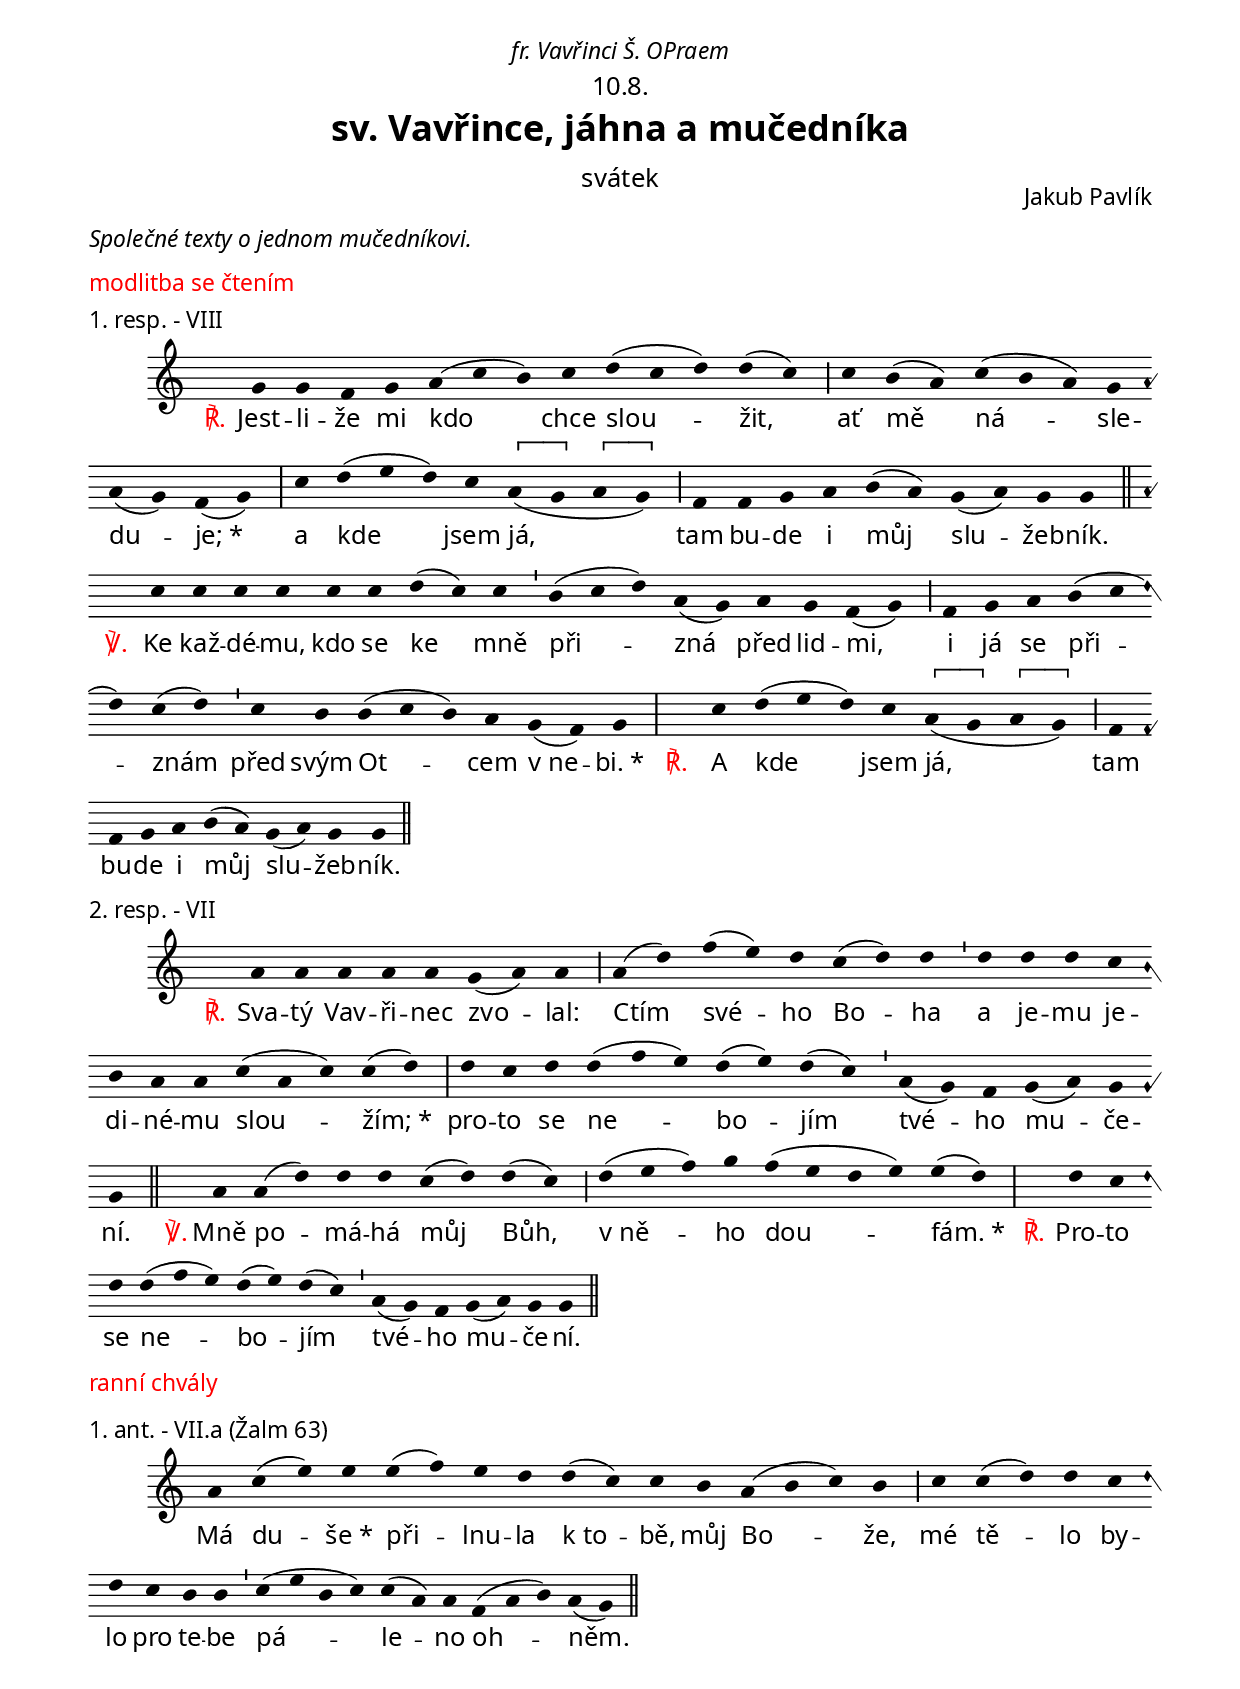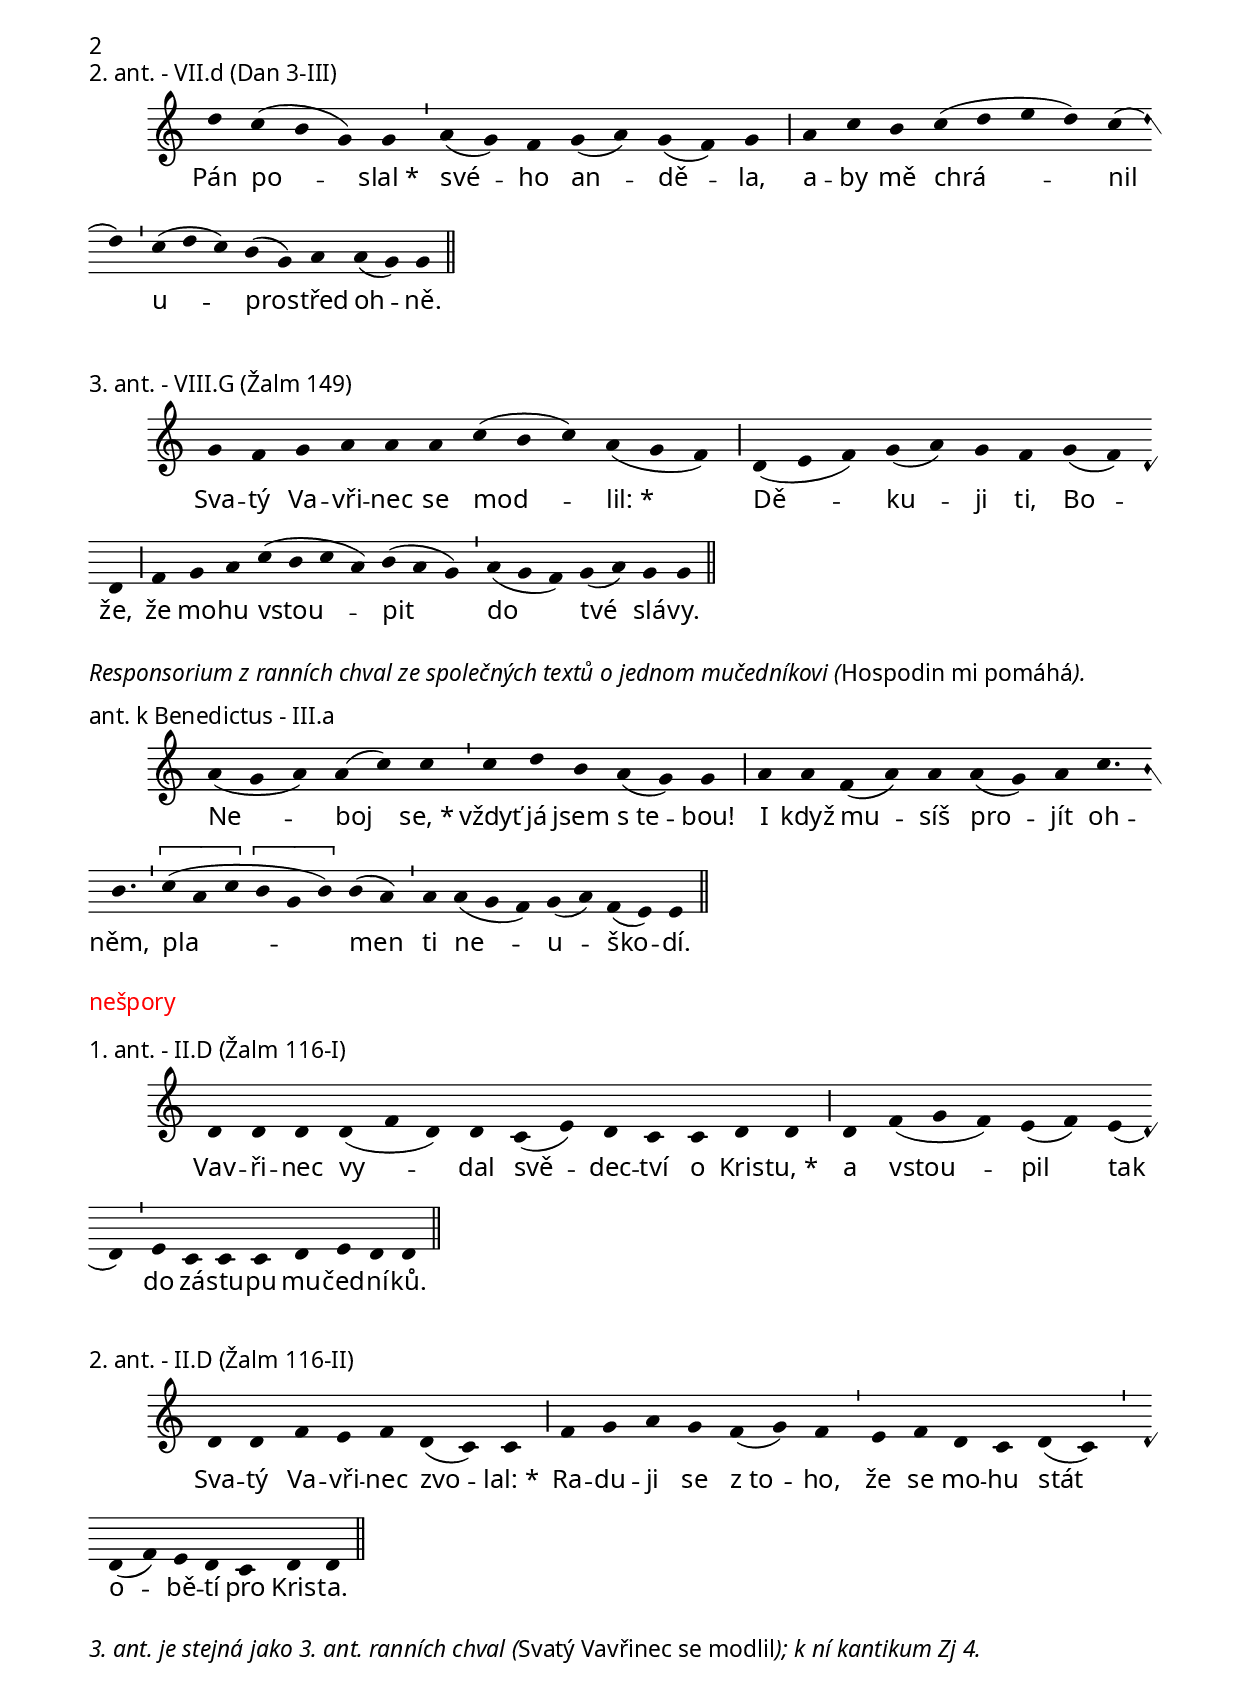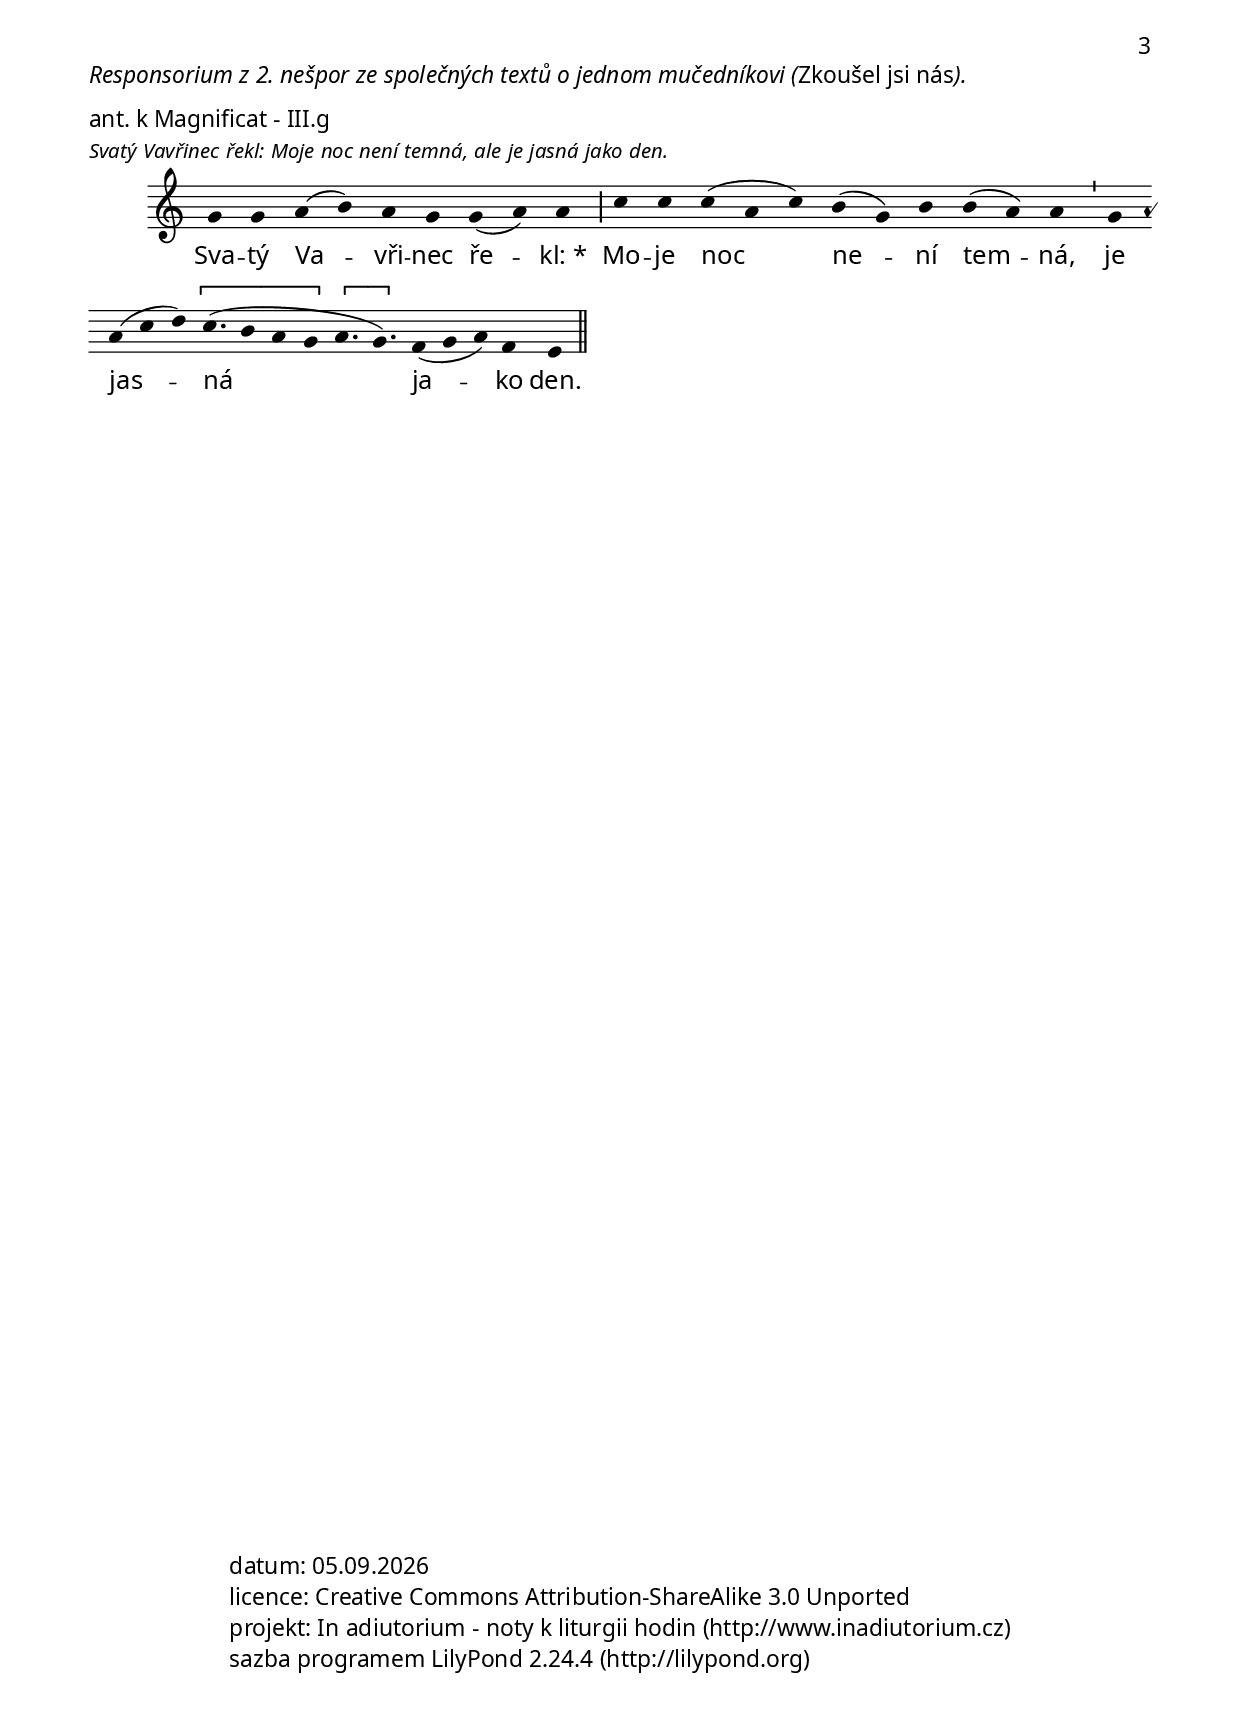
\version "2.15.40"

\include "../spolecne.ly"
\include "../dilyresponsorii.ly"

\header {
  title = \markup\titleSvatek
            "sv. Vavřince, jáhna a mučedníka"
            svátek
            10.8.
  composer = "Jakub Pavlík"
  dedication = \markup\italic "fr. Vavřinci Š. OPraem"
}

\markup\communia #'(#:mucednik)

\markup {\nadpisHodinka {"modlitba se čtením"}}

\score {
  \relative c'' {
    \choralniRezim

    % R
    \neviditelna a
    g4 g f g a( c b) c d( c d) d( c) \barMaior
    c b( a) c( b a) g a( g) f( g) \barMax

    c d( e d) c \[ a( g \] \[ a g) \] \barMaior
    f f g a b( a) g( a) g g \barFinalis
    % V
    \neviditelna a
    c c c c c c d( c) c \barMin b( c d) a( g) a g f( g) \barMaior
    f g a b( c d) c( d) \barMin c b b( c b) a g( f) g \barMax

    % R
    \neviditelna a
    c d( e d) c \[ a( g \] \[ a g) \] \barMaior
    f f g a b( a) g( a) g g \barFinalis
  }
  \addlyrics {
    \Response Jest -- li -- že mi kdo chce slou -- žit,
    ať mě ná -- sle -- du -- je;_*

    a kde jsem já,
    tam bu -- de i můj slu -- žeb -- ník.
    \Verse Ke kaž -- dé -- mu, kdo se ke mně při -- zná před lid -- mi,
    i já se při -- znám před svým Ot -- cem v_ne -- bi._*

    \Response A kde jsem já, tam bu -- de i můj slu -- žeb -- ník.
  }
  \header {
    quid = "1. resp."
    modus = "VIII"
    id = "cte-r1"
    piece = \markup {\sestavTitulekResp}
  }
}

\score {
  \relative c'' {
    \choralniRezim

    % R
    \neviditelna a
    a4 a a a a g( a) a \barMaior
    a( d) f( e) d c( d) d \barMin
    d d d c b a a c( a c) c( d) \barMax

    d c d d( f e) d( e) d( c) \barMin a( g) f g( a) g g \barFinalis

    % V
    \neviditelna a
    a4 a( d) d d c( d) d( c) \barMaior d( e f) g f( e d e) e( d) \barMax

    % R
    \neviditelna a
    d c d d( f e) d( e) d( c) \barMin a( g) f g( a) g g \barFinalis
  }
  \addlyrics {
    \Response Sva -- tý Vav -- ři -- nec zvo -- lal:
    Ctím své -- ho Bo -- ha
    a je -- mu je -- di -- né -- mu slou -- žím;_*
    pro -- to se ne -- bo -- jím tvé -- ho mu -- če -- ní.
    \Verse Mně po -- má -- há můj Bůh, v_ně -- ho dou -- fám._*
    \Response Pro -- to se ne -- bo -- jím tvé -- ho mu -- če -- ní.
  }
  \header {
    quid = "2. resp."
    modus = "VII"
    id = "cte-r2"
    piece = \markup {\sestavTitulekResp}
  }
}

\markup {\nadpisHodinka {"ranní chvály"}}

\score {
  \relative c'' {
    \choralniRezim
    a4 c( e) e e( f) e d d( c) c b a( b c) b \barMaior
    c c( d) d c d c b b \barMin c( e b c) c( a) a f( a b) a( g) \barFinalis
  }
  \addlyrics {
    Má du -- še_* při -- lnu -- la k_to -- bě, můj Bo -- že,
    mé tě -- lo by -- lo pro te -- be pá -- le -- no oh -- něm.
  }
  \header {
    quid = "1. ant."
    modus = "VII"
    differentia = "a"
    psalmus = "Žalm 63"
    placet = "melodie _páleno ohněm_ se mi stále líbí, ale je pro mě skoro nemožné čistě ji zazpívat"
    id = "rch-a1"
    piece = \markup {\sestavTitulek}
  }
}

\pageBreak

\score {
  \relative c'' {
    \choralniRezim
    d4 c( b g) g \barMin
    a( g) f g( a) g( f) g \barMaior
    a c b c( d e d) c( d) \barMin
    c( d c) b( g) a a( g) g \barFinalis
  }
  \addlyrics {
    Pán po -- slal_*
    své -- ho an -- dě -- la,
    a -- by mě chrá -- nil
    u -- pro -- střed oh -- ně.
  }
  \header {
    quid = "2. ant."
    modus = "VII"
    differentia = "d"
    psalmus = "Dan 3-III"
    fial = "sanktoral/0222petruvstolec.ly#mc-a2?zacatek"
    id = "rch-a2"
    piece = \markup {\sestavTitulek}
  }
}

\score {
  \relative c'' {
    \choralniRezim
    g4 f g a a a c( b c) a( g f) \barMaior
    d( e f) g( a) g f g( f) d \barMaior
    f g a c( b c a) b( a g) \barMin a( g f) g( a) g g \barFinalis
  }
  \addlyrics {
    Sva -- tý Va -- vři -- nec se mod -- lil:_*
    Dě -- ku -- ji ti, Bo -- že,
    že mo -- hu vstou -- pit do tvé slá -- vy.
  }
  \header {
    quid = "3. ant."
    modus = "VIII"
    differentia = "G"
    psalmus = "Žalm 149"
    placet = "spíš zjednodušit, zejm. _vstoupit_ je nepěkné"
    id = "rch-a3"
    piece = \markup {\sestavTitulek}
  }
}

\markup\italic\chant-ref "rch-r" "commune/commune_jedenmucednik.ly#rch-resp" {
  Responsorium z ranních chval ze společných textů
  o jednom mučedníkovi \concat{(\upright{"Hospodin mi pomáhá"}).}
}

\score {
  \relative c'' {
    \choralniRezim
    a4( g a) a( c) c \barMin c d b a( g) g \barMaior
    a a f( a) a a( g) a c4. b \barMin
    \[ c4( a c \] \[ b g b) \] b( a) \barMin a a( g f) g( a) f( e) e \barFinalis
  }
  \addlyrics {
    Ne -- boj se,_* vždyť já jsem s_te -- bou!
    I když mu -- síš pro -- jít oh -- něm,
    pla -- men ti ne -- u -- ško -- dí.
  }
  \header {
    quid = "ant. k Benedictus"
    modus = "III"
    differentia = "a"
    psalmus = ""
    id = "rch-aben"
    piece = \markup {\sestavTitulekBezZalmu}
  }
}

\markup {\nadpisHodinka {"nešpory"}}

\score {
  \relative c' {
    \choralniRezim
    d4 d d d( f d) d c( e) d c c d d \barMaior
    d f( g f) e( f) e( d) \barMin e c c c d e d d \barFinalis
  }
  \addlyrics {
    Vav -- ři -- nec vy -- dal svě -- dec -- tví o Kris -- tu,_*
    a vstou -- pil tak do zá -- stu -- pu mu -- čed -- ní -- ků.
  }
  \header {
    quid = "1. ant."
    modus = "II"
    differentia = "D"
    psalmus = "Žalm 116-I"
    id = "ne-a1"
    piece = \markup {\sestavTitulek}
  }
}

\score {
  \relative c' {
    \choralniRezim
    d4 d f e f d( c) c \barMaior
    f g a g f( g) f \barMin
    e f d c d( c) \barMin
    d( f) e d c d d \barFinalis
  }
  \addlyrics {
    Sva -- tý Va -- vři -- nec zvo -- lal:_*
    Ra -- du -- ji se z_to -- ho,
    že se mo -- hu stát
    o -- bě -- tí pro Kris -- ta.
  }
  \header {
    quid = "2. ant."
    modus = "II"
    differentia = "D"
    psalmus = "Žalm 116-II"
    id = "ne-a2"
    piece = \markup {\sestavTitulek}
  }
}

\markup\italic\chant-ref "ne-a3" "sanktoral/0810vavrinec.ly#rch-a3" {
  3. ant. je stejná jako 3. ant. ranních chval \concat{(\upright{"Svatý Vavřinec se modlil"});} k ní kantikum Zj 4.
}

\markup\italic\chant-ref "ne-r" "commune/commune_jedenmucednik.ly#2ne-resp" {
  Responsorium z 2. nešpor ze společných textů
  o jednom mučedníkovi \concat{(\upright{"Zkoušel jsi nás"}).}
}

\score {
  \relative c'' {
    \choralniRezim
    g4 g a( b) a g g( a) a \barMaior
    c4 c c( a c) b( g) b b( a) a \barMin
    g a( c d) \[ c4.( b4 a g \] \[ a4. g) \] f4( g a) f e \barFinalis
  }
  \addlyrics {
    Sva -- tý Va -- vři -- nec ře -- kl:_*
    Mo -- je noc ne -- ní tem -- ná,
    % a -- le % -- to mi tu nesedi
    je jas -- ná ja -- ko den.
  }
  \header {
    textus_approbatus = "Svatý Vavřinec řekl: Moje noc není temná, ale je jasná jako den."
    quid = "ant. k Magnificat"
    modus = "III"
    differentia = "g"
    psalmus = ""
    id = "ne-amag"
    piece = \markup {\sestavTitulekBezZalmu}
  }
}